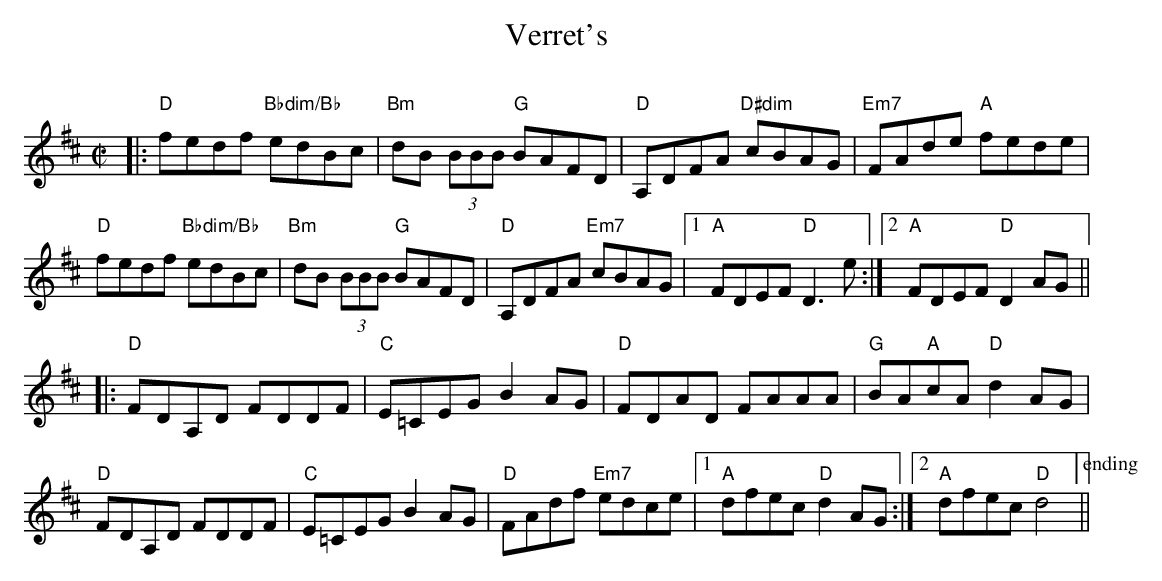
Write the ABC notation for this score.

X:1
T: Verret's
C:
L:1/8
M:C|
K:D
|: "D"fedf "Bbdim/Bb"edBc | "Bm"dB (3BBB "G"BAFD | "D"A,DFA "D#dim"cBAG | "Em7"FAde "A"fede |
"D"fedf "Bbdim/Bb"edBc | "Bm"dB (3BBB "G"BAFD | "D"A,DFA "Em7"cBAG |1 "A"FDEF "D"D3 e :|[2 "A"FDEF "D"D2 AG ||
|: "D"FDA,D FDDF | "C"E=CEG B2 AG | "D"FDAD FAAA | "G"BA"A"cA "D"d2 AG |
"D"FDA,D FDDF | "C"E=CEG B2 AG | "D"FAdf "Em7"edce |1 "A"dfec "D"d2 AG :|[2 "A"dfec "D"d4["ending" ||
